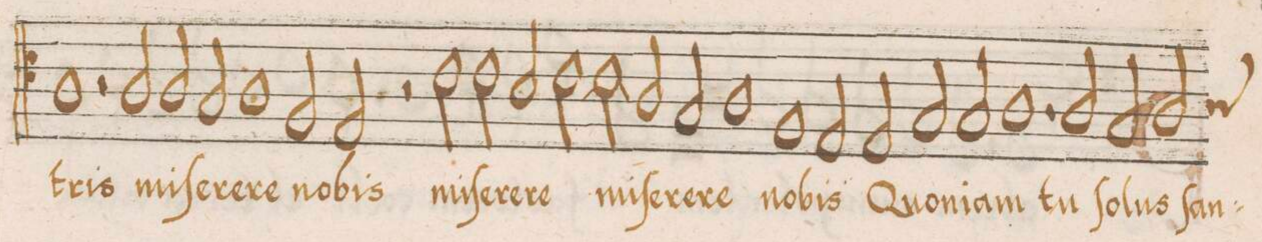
**kern	**text
*I"ALTVS	*
*clefC4	*
*k[]	*
*met(c|)	*
*M2/1	*
1A	-tris
2r	.
2A/	mi-
=106	=106
2A/	-ſe-
2G/	-re-
1A	-re
=107	=107
2F/	no-
2E/	-bis
2r	.
2c\	mi-
=108	=108
2c\	-ſe-
2B/	-re-
2c\	-re
2A\	mi-
=109	=109
2A/	-ſe-
2G/	-re-
1A	-re
=110	=110
1F	no-
2E/	-bis
2E/	Quo-
=111	=111
2G/	-ni-
2G/	-am
1.A	tu
=112	=112
2A/	ſo-
2G/	-lus
*custos:B	*
2A/	ſan-
=113	=113
*-	*-
